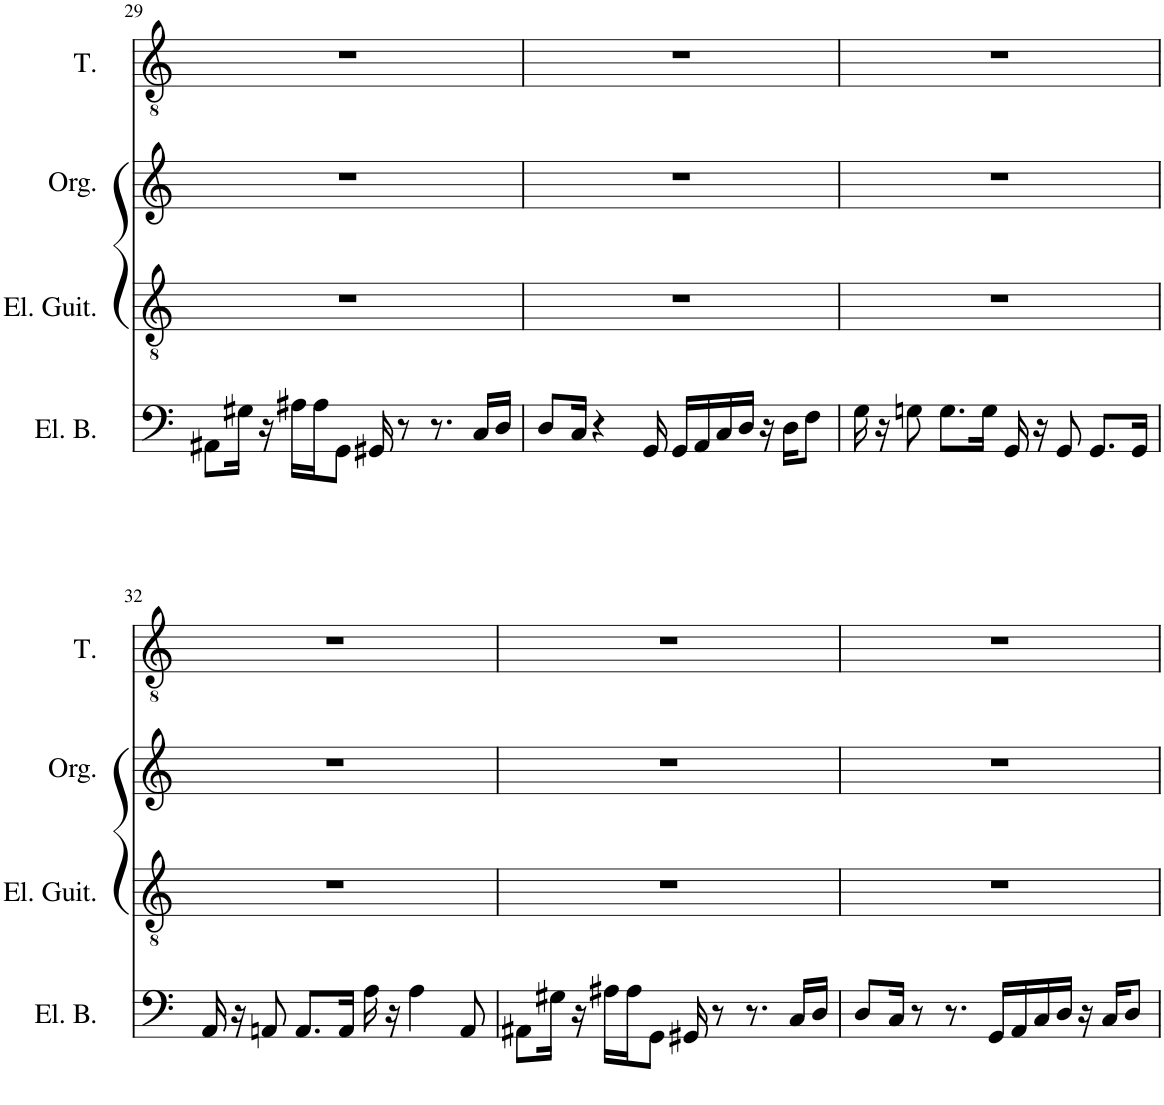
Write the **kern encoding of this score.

**kern	**kern	**kern	**kern
*part4	*part3	*part2	*part1
*staff4	*staff3	*staff2	*staff1
*I"Electric Bass	*I"Electric Guitar	*I"Organ	*I"Tenor
*I'El. B.	*I'El. Guit.	*I'Org.	*I'T.
!!LO:PB:g=z
*clefF4	*clefGv2	*clefG2	*clefGv2
*Trd7c12	*	*	*
*k[]	*k[]	*k[]	*k[]
*M4/4	*M4/4	*M4/4	*M4/4
=29	=29	=29	=29
8AA#X\L	1r	1r	1r
16G#X\Jk	.	.	.
16r	.	.	.
16A#X\LL	.	.	.
16A#\J	.	.	.
8GG\J	.	.	.
16GG#X/	.	.	.
8r	.	.	.
8.r	.	.	.
16C/LL	.	.	.
16D/JJ	.	.	.
=30	=30	=30	=30
8D/L	1r	1r	1r
16C/Jk	.	.	.
4r	.	.	.
16GG/	.	.	.
16GG/LL	.	.	.
16AA/	.	.	.
16C/	.	.	.
16D/JJ	.	.	.
16r	.	.	.
16D\KL	.	.	.
8F\J	.	.	.
=31	=31	=31	=31
16G\	1r	1r	1r
16r	.	.	.
8Gn\	.	.	.
8.G\L	.	.	.
16G\Jk	.	.	.
16GG/	.	.	.
16r	.	.	.
8GG/	.	.	.
8.GG/L	.	.	.
16GG/Jk	.	.	.
!!LO:LB:g=z
=32	=32	=32	=32
16AA/	1r	1r	1r
16r	.	.	.
8AAn/	.	.	.
8.AA/L	.	.	.
16AA/Jk	.	.	.
16A\	.	.	.
16r	.	.	.
4A\	.	.	.
8AA/	.	.	.
=33	=33	=33	=33
8AA#X\L	1r	1r	1r
16G#X\Jk	.	.	.
16r	.	.	.
16A#X\LL	.	.	.
16A#\J	.	.	.
8GG\J	.	.	.
16GG#X/	.	.	.
8r	.	.	.
8.r	.	.	.
16C/LL	.	.	.
16D/JJ	.	.	.
=34	=34	=34	=34
8D/L	1r	1r	1r
16C/Jk	.	.	.
8r	.	.	.
8.r	.	.	.
16GG/LL	.	.	.
16AA/	.	.	.
16C/	.	.	.
16D/JJ	.	.	.
16r	.	.	.
16C/KL	.	.	.
8D/J	.	.	.
=	=	=	=
*-	*-	*-	*-
